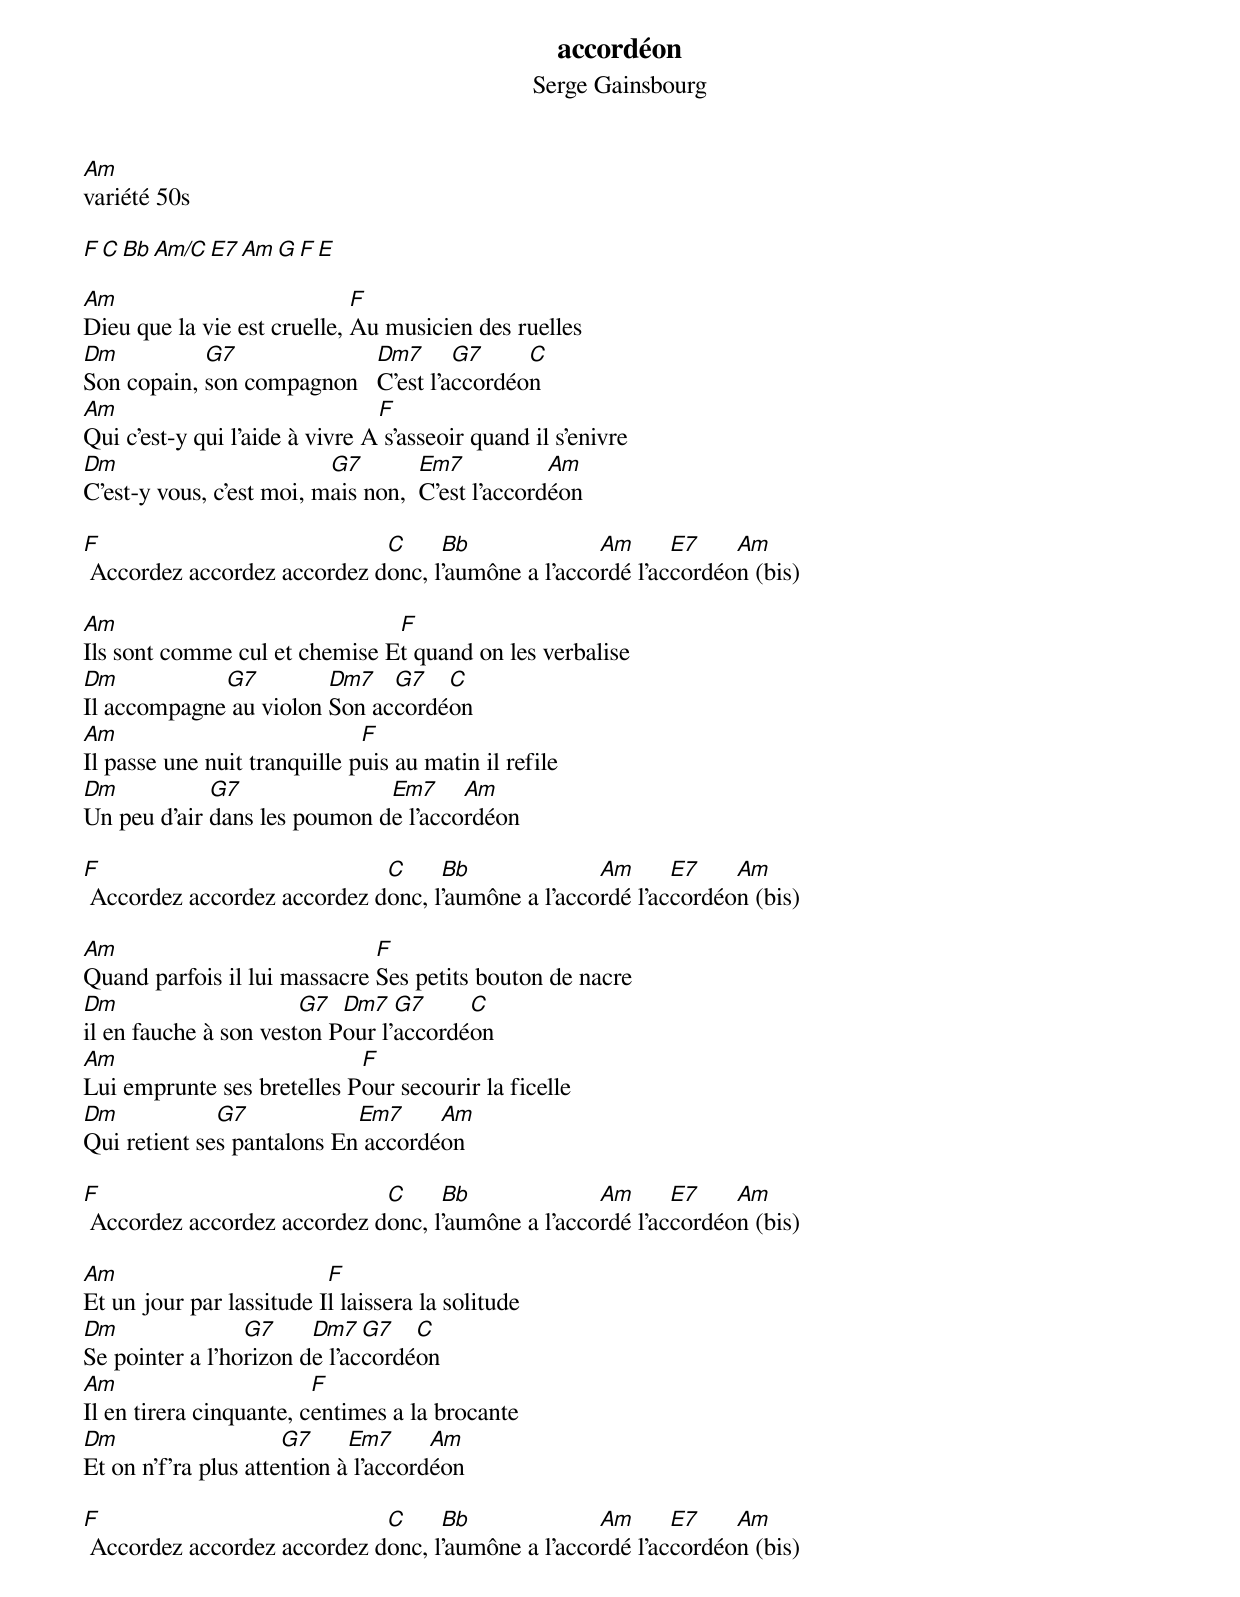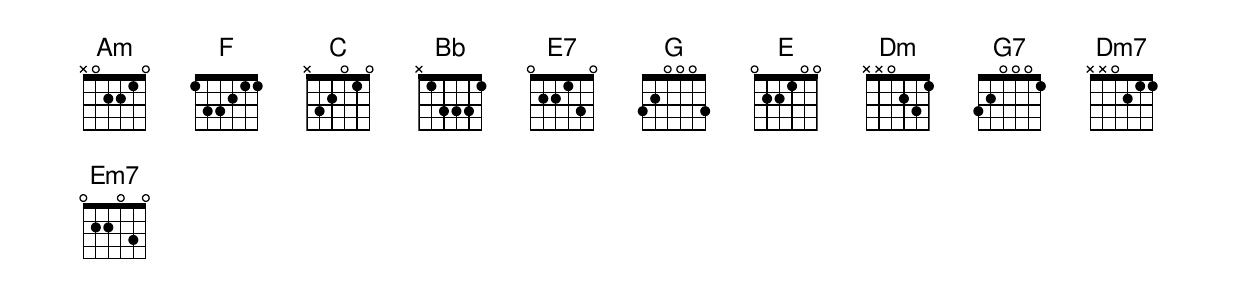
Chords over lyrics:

accordéon
Serge Gainsbourg
Am
variété 50s

F    C    Bb    Am/C    E7    Am    G    F    E

Am                           F
Dieu que la vie est cruelle, Au musicien des ruelles
Dm          G7              Dm7      G7     C
Son copain, son compagnon   C'est l'accordéon
Am                              F
Qui c'est-y qui l'aide à vivre A s'asseoir quand il s'enivre
Dm                        G7        Em7           Am
C'est-y vous, c'est moi, mais non,  C'est l'accordéon

F                            C     Bb              Am      E7    Am
 Accordez accordez accordez donc, l'aumône a l'accordé l'accordéon (bis)

Am                             F
Ils sont comme cul et chemise Et quand on les verbalise
Dm           G7         Dm7   G7   C
Il accompagne au violon Son accordéon
Am                            F
Il passe une nuit tranquille puis au matin il refile
Dm           G7               Em7     Am
Un peu d'air dans les poumon de l'accordéon

F                            C     Bb              Am      E7    Am
 Accordez accordez accordez donc, l'aumône a l'accordé l'accordéon (bis)

Am                            F
Quand parfois il lui massacre Ses petits bouton de nacre
Dm                     G7  Dm7   G7     C
il en fauche à son veston Pour l'accordéon
Am                          F
Lui emprunte ses bretelles Pour secourir la ficelle
Dm            G7            Em7     Am
Qui retient ses pantalons En accordéon

F                            C     Bb              Am      E7    Am
 Accordez accordez accordez donc, l'aumône a l'accordé l'accordéon (bis)

Am                        F
Et un jour par lassitude Il laissera la solitude
Dm               G7     Dm7   G7   C
Se pointer a l'horizon de l'accordéon
Am                       F
Il en tirera cinquante, centimes a la brocante
Dm                    G7     Em7      Am
Et on n’f’ra plus attention à l'accordéon

F                            C     Bb              Am      E7    Am
 Accordez accordez accordez donc, l'aumône a l'accordé l'accordéon (bis)
